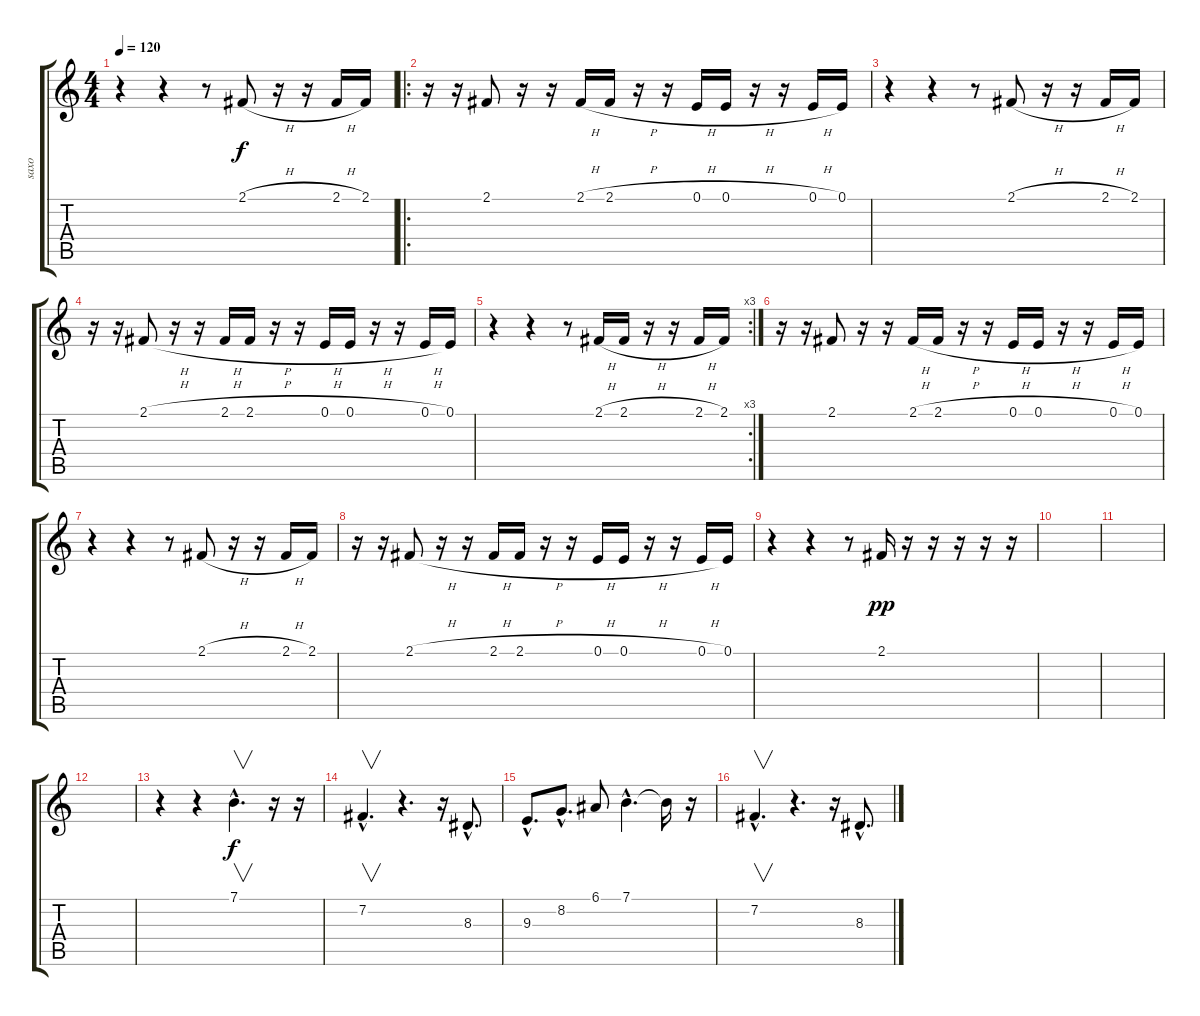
\track ("saxo" "saxo") {instrument bassoon}
\staff {score tabs}
\tuning (E4 B3 G3 D3 A2 E2) {hide}
\ts (4 4)
\tempo 120
\clef g2
\ks c
r.4{dy f instrument bassoon} r.4 r.8 2.1{h}.8 r.16 r.16 2.1{h}.16 2.1.16 |
\ro
r.16 r.16 2.1.8 r.16 r.16 2.1{h}.16 2.1{h}.16 r.16 r.16 0.1{h}.16 0.1{h}.16 r.16 r.16 0.1{h}.16 0.1.16 |
r.4 r.4 r.8 2.1{h}.8 r.16 r.16 2.1{h}.16 2.1.16 |
r.16 r.16 2.1{h}.8 r.16 r.16 2.1{h}.16 2.1{h}.16 r.16 r.16 0.1{h}.16 0.1{h}.16 r.16 r.16 0.1{h}.16 0.1.16 |
\rc 3
r.4 r.4 r.8 2.1{h}.16 2.1{h}.16 r.16 r.16 2.1{h}.16 2.1.16 |
r.16 r.16 2.1.8 r.16 r.16 2.1{h}.16 2.1{h}.16 r.16 r.16 0.1{h}.16 0.1{h}.16 r.16 r.16 0.1{h}.16 0.1.16 |
r.4 r.4 r.8 2.1{h}.8 r.16 r.16 2.1{h}.16 2.1.16 |
r.16 r.16 2.1{h}.8 r.16 r.16 2.1{h}.16 2.1{h}.16 r.16 r.16 0.1{h}.16 0.1{h}.16 r.16 r.16 0.1{h}.16 0.1.16 |
r.4 r.4 r.8 2.1.16{dy pp} r.16 r.16 r.16 r.16 r.16 |
|
|
|
r.4 r.4 7.1{hac}.4{v d dy f} r.16 r.16 |
7.2{hac}.4{v d} r.4{d} r.16 8.3{hac}.8{d} |
9.3{hac}.8{d} 8.2{hac}.8{d} 6.1.8 7.1{hac}.4{d} 7.1{t}.16 r.16 |
7.2{hac}.4{v d} r.4{d} r.16 8.3{hac}.8{d}
